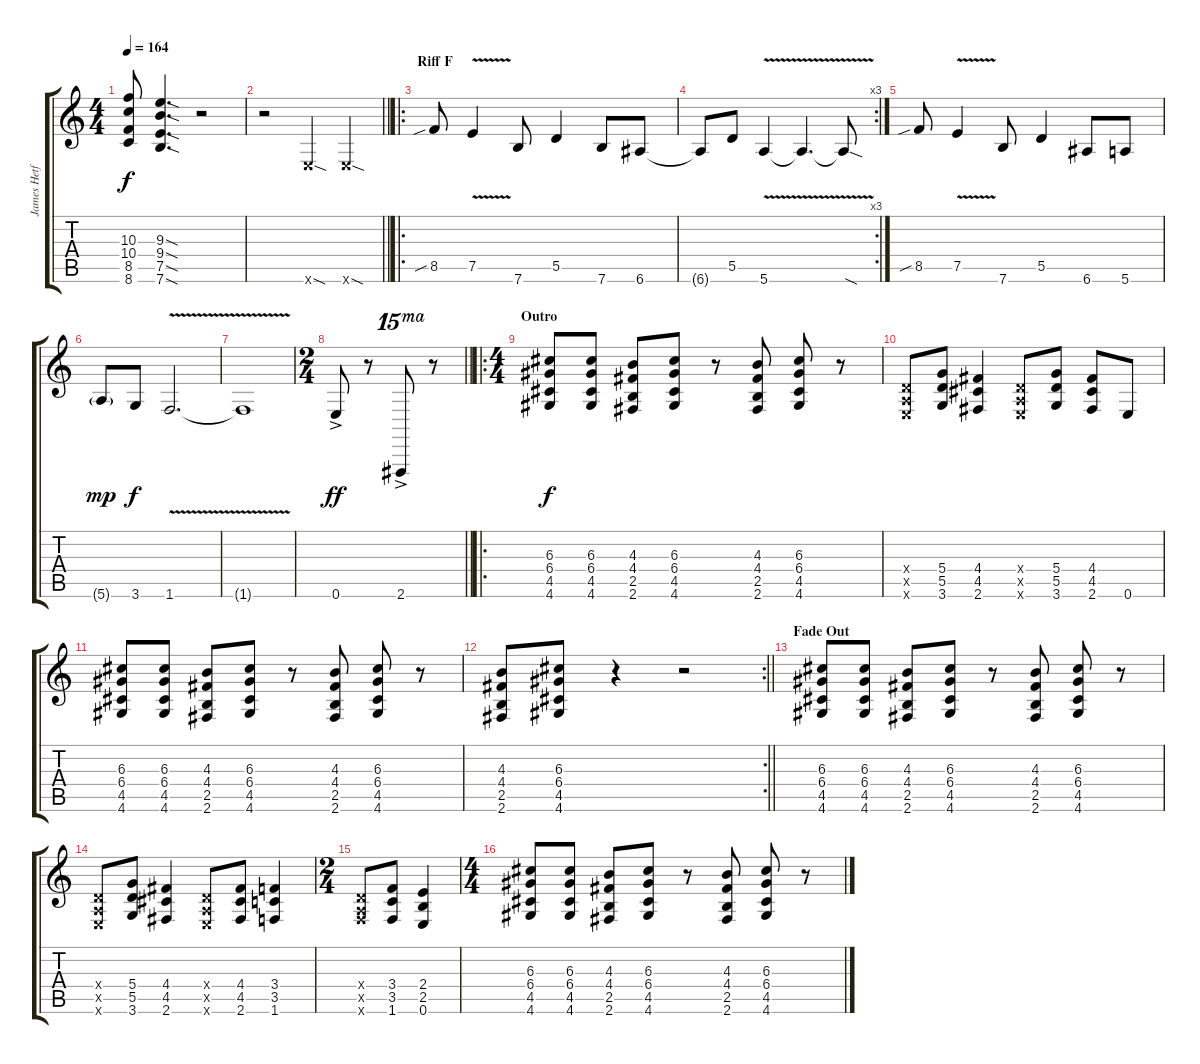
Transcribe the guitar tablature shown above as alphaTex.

\track ("James Hetfield" "James Hetf") {instrument distortionguitar}
\staff {score tabs}
\tuning (E4 B3 G3 D3 A2 E2) {hide}
\ts (4 4)
\tempo 164
\clef g2
\ks c
(10.3 10.4 8.5 8.6).8{dy f} (9.3{sod} 9.4{sod} 7.5{sod} 7.6{sod}).4{d} r.2 |
\barLineRight lightlight
r.2 0.6{sod x}.4 0.6{sod x}.4 |
\ro
\section ("" "Riff F")
8.5{sib}.8 7.5{v}.4 7.6.8 5.5.4 7.6.8 6.6.8 |
\rc 3
6.6{t}.8 5.5.8 5.6{v}.4 5.6{t}.4{d} 5.6{v sod t}.8 |
8.5{sib}.8 7.5{v}.4 7.6.8 5.5.4 6.6.8 5.6.8 |
5.6{g}.8{dy mp} 3.6.8{dy f} 1.6{v}.2{d} |
1.6{t}.1 |
\ts (2 4)
\barLineRight lightlight
0.6{ac}.8{dy ff} r.8 2.6{ac}.8{ot 15ma} r.8 |
\ro
\ts (4 4)
\section ("" "Outro")
(6.3 6.4 4.5 4.6).8{dy f} (6.3 6.4 4.5 4.6).8 (4.3 4.4 2.5 2.6).8 (6.3 6.4 4.5 4.6).8 r.8 (4.3 4.4 2.5 2.6).8 (6.3 6.4 4.5 4.6).8 r.8 |
(0.4{x} 0.5{x} 0.6{x}).8 (5.4 5.5 3.6).8 (4.4 4.5 2.6).4 (0.4{x} 0.5{x} 0.6{x}).8 (5.4 5.5 3.6).8 (4.4 4.5 2.6).8 0.6.8 |
(6.3 6.4 4.5 4.6).8 (6.3 6.4 4.5 4.6).8 (4.3 4.4 2.5 2.6).8 (6.3 6.4 4.5 4.6).8 r.8 (4.3 4.4 2.5 2.6).8 (6.3 6.4 4.5 4.6).8 r.8 |
\rc 2
\barLineRight lightlight
(4.3 4.4 2.5 2.6).8 (6.3 6.4 4.5 4.6).8 r.4 r.2 |
\section ("" "Fade Out")
(6.3 6.4 4.5 4.6).8{volume 14} (6.3 6.4 4.5 4.6).8 (4.3 4.4 2.5 2.6).8 (6.3 6.4 4.5 4.6).8 r.8 (4.3 4.4 2.5 2.6).8 (6.3 6.4 4.5 4.6).8 r.8 |
(0.4{x} 0.5{x} 0.6{x}).8 (5.4 5.5 3.6).8 (4.4 4.5 2.6).4 (0.4{x} 0.5{x} 0.6{x}).8 (4.4 4.5 2.6).8 (3.4 3.5 1.6).4 |
\ts (2 4)
(0.4{x} 0.5{x} 1.6{x}).8{volume 12} (3.4 3.5 1.6).8 (2.4 2.5 0.6).4 |
\ts (4 4)
(6.3 6.4 4.5 4.6).8 (6.3 6.4 4.5 4.6).8 (4.3 4.4 2.5 2.6).8 (6.3 6.4 4.5 4.6).8 r.8 (4.3 4.4 2.5 2.6).8 (6.3 6.4 4.5 4.6).8 r.8
